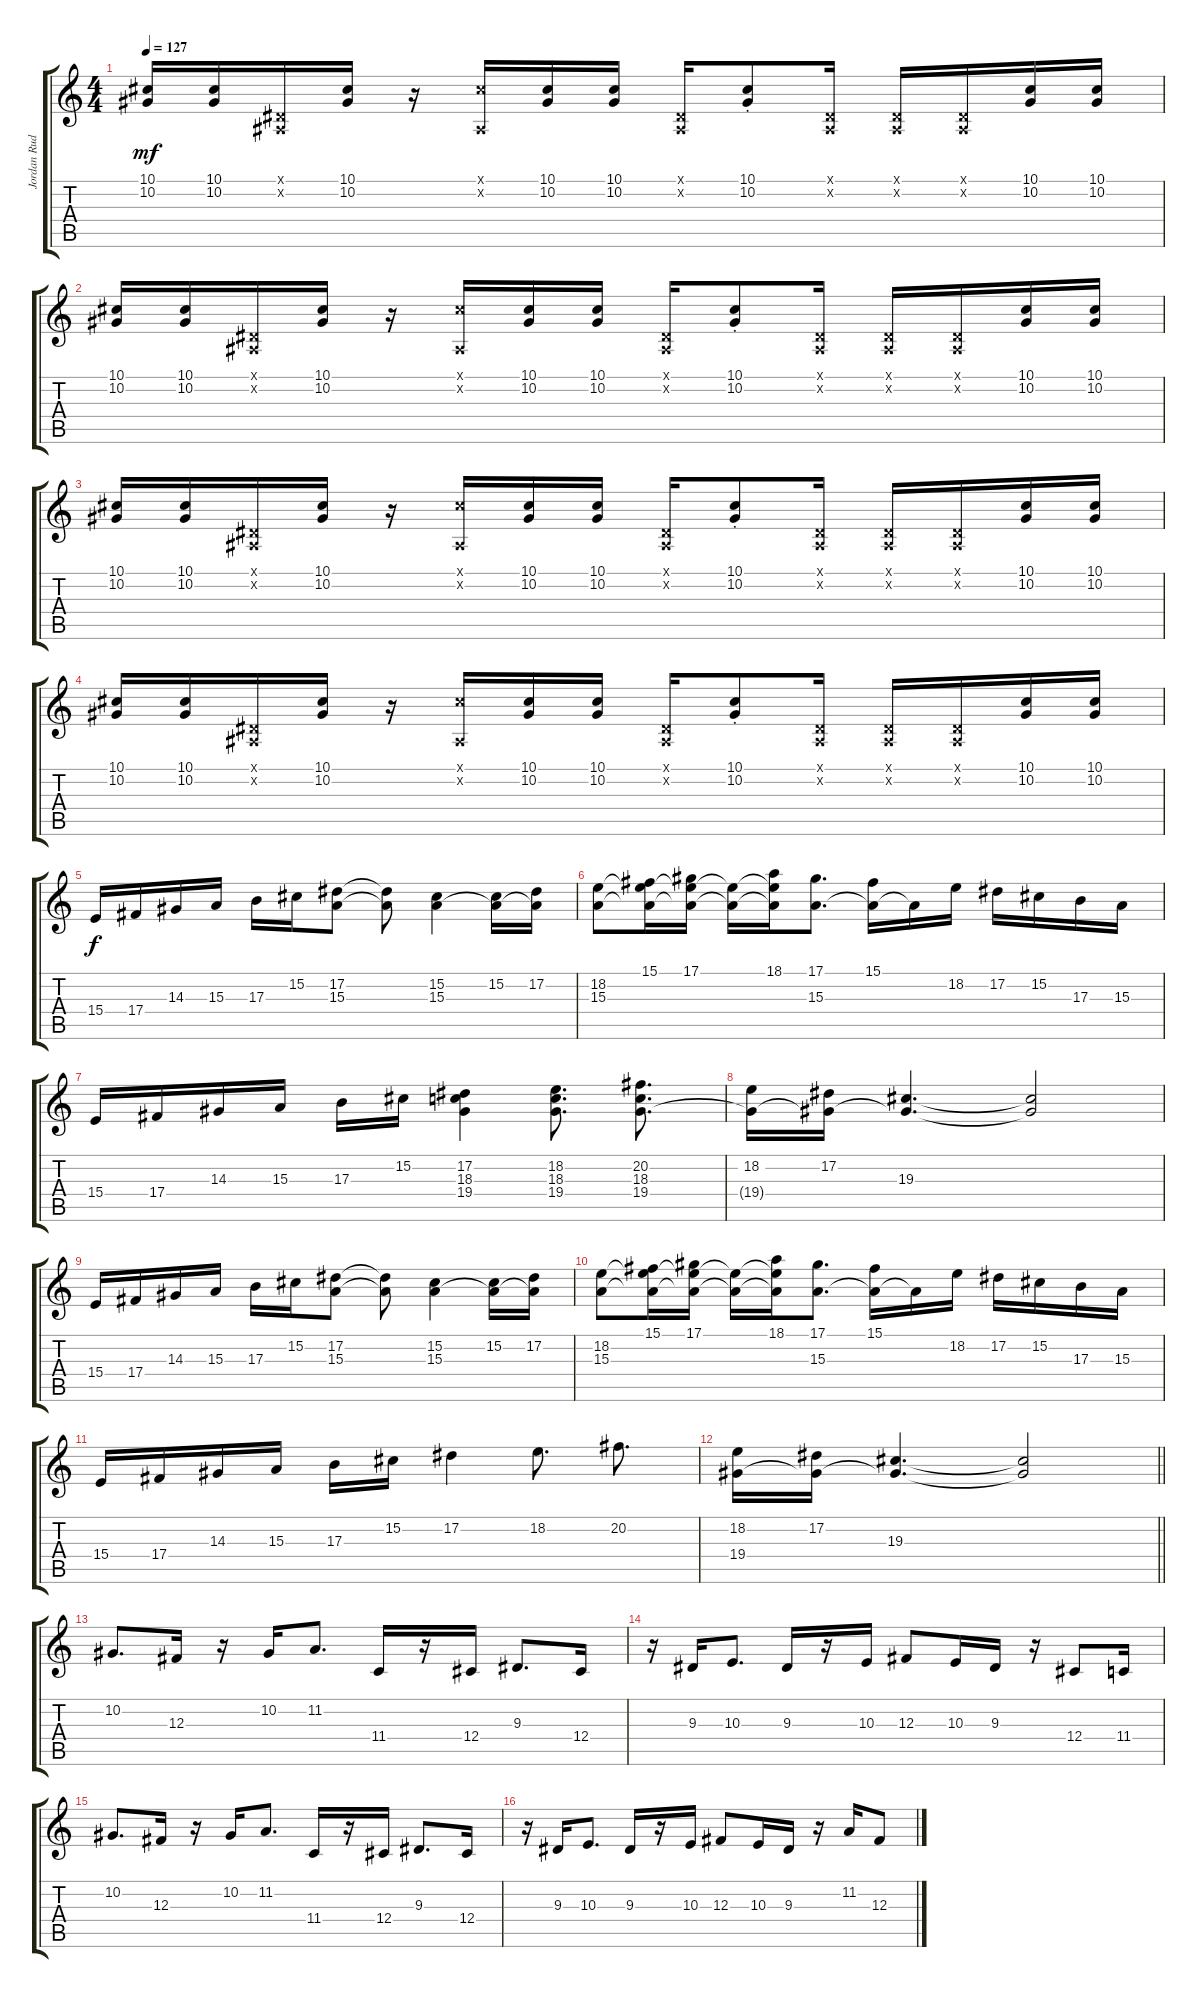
\track ("Jordan Rudess Keyboards1" "Jordan Rud") {instrument lead2sawtooth}
\staff {score tabs}
\tuning (Eb4 Bb3 Gb3 Db3 Ab2 Eb2) {hide}
\ts (4 4)
\tempo 127
\clef g2
\ks c
(10.1 10.2).16{dy mf} (10.1 10.2).16 (0.1{x} 0.2{x}).16 (10.1 10.2).16 r.16 (10.1{x} 0.2{x}).16 (10.1 10.2).16 (10.1 10.2).16 (0.1{x} 0.2{x}).16 (10.1{st} 10.2{st}).8 (0.1{x} 0.2{x}).16 (0.1{x} 0.2{x}).16 (0.1{x} 0.2{x}).16 (10.1 10.2).16 (10.1 10.2).16 |
(10.1 10.2).16 (10.1 10.2).16 (0.1{x} 0.2{x}).16 (10.1 10.2).16 r.16 (10.1{x} 0.2{x}).16 (10.1 10.2).16 (10.1 10.2).16 (0.1{x} 0.2{x}).16 (10.1{st} 10.2{st}).8 (0.1{x} 0.2{x}).16 (0.1{x} 0.2{x}).16 (0.1{x} 0.2{x}).16 (10.1 10.2).16 (10.1 10.2).16 |
(10.1 10.2).16 (10.1 10.2).16 (0.1{x} 0.2{x}).16 (10.1 10.2).16 r.16 (10.1{x} 0.2{x}).16 (10.1 10.2).16 (10.1 10.2).16 (0.1{x} 0.2{x}).16 (10.1{st} 10.2{st}).8 (0.1{x} 0.2{x}).16 (0.1{x} 0.2{x}).16 (0.1{x} 0.2{x}).16 (10.1 10.2).16 (10.1 10.2).16 |
(10.1 10.2).16 (10.1 10.2).16 (0.1{x} 0.2{x}).16 (10.1 10.2).16 r.16 (10.1{x} 0.2{x}).16 (10.1 10.2).16 (10.1 10.2).16 (0.1{x} 0.2{x}).16 (10.1{st} 10.2{st}).8 (0.1{x} 0.2{x}).16 (0.1{x} 0.2{x}).16 (0.1{x} 0.2{x}).16 (10.1 10.2).16 (10.1 10.2).16 |
15.4.16{dy f instrument lead2sawtooth} 17.4.16 14.3.16 15.3.16 17.3.16 15.2.16 (17.2 15.3).8 (17.2{t} 15.3{t}).8 (15.2 15.3).4 (15.2 15.3{t}).16 (17.2 15.3{t}).16 |
(18.2 15.3).8 (15.1 18.2{t} 15.3{t}).16 (17.1 18.2{t} 15.3{t}).16 (18.2{t} 15.3{t}).16 (18.1 18.2{t} 15.3{t}).16 (17.1 15.3).8{d} (15.1 15.3{t}).16 15.3{t}.16 18.2.16 17.2.16 15.2.16 17.3.16 15.3.16 |
15.4.16 17.4.16 14.3.16 15.3.16 17.3.16 15.2.16 (17.2 18.3 19.4).4 (18.2 18.3 19.4).8{d} (20.2 18.3 19.4).8{d} |
(18.2 19.4{t}).16 (17.2 19.4{t}).16 (19.3 19.4{t}).4{d} (19.3{t} 19.4{t}).2 |
15.4.16 17.4.16 14.3.16 15.3.16 17.3.16 15.2.16 (17.2 15.3).8 (17.2{t} 15.3{t}).8 (15.2 15.3).4 (15.2 15.3{t}).16 (17.2 15.3{t}).16 |
(18.2 15.3).8 (15.1 18.2{t} 15.3{t}).16 (17.1 18.2{t} 15.3{t}).16 (18.2{t} 15.3{t}).16 (18.1 18.2{t} 15.3{t}).16 (17.1 15.3).8{d} (15.1 15.3{t}).16 15.3{t}.16 18.2.16 17.2.16 15.2.16 17.3.16 15.3.16 |
15.4.16 17.4.16 14.3.16 15.3.16 17.3.16 15.2.16 17.2.4 18.2.8{d} 20.2.8{d} |
\barLineRight lightlight
(18.2 19.4).16 (17.2 19.4{t}).16 (19.3 19.4{t}).4{d} (19.3{t} 19.4{t}).2 |
10.2.8{d} 12.3.16 r.16 10.2.16 11.2.8{d} 11.4.16 r.16 12.4.16 9.3.8{d} 12.4.16 |
r.16 9.3.16 10.3.8{d} 9.3.16 r.16 10.3.16 12.3.8 10.3.16 9.3.16 r.16 12.4.8 11.4.16 |
10.2.8{d} 12.3.16 r.16 10.2.16 11.2.8{d} 11.4.16 r.16 12.4.16 9.3.8{d} 12.4.16 |
r.16 9.3.16 10.3.8{d} 9.3.16 r.16 10.3.16 12.3.8 10.3.16 9.3.16 r.16 11.2.16 12.3.8
